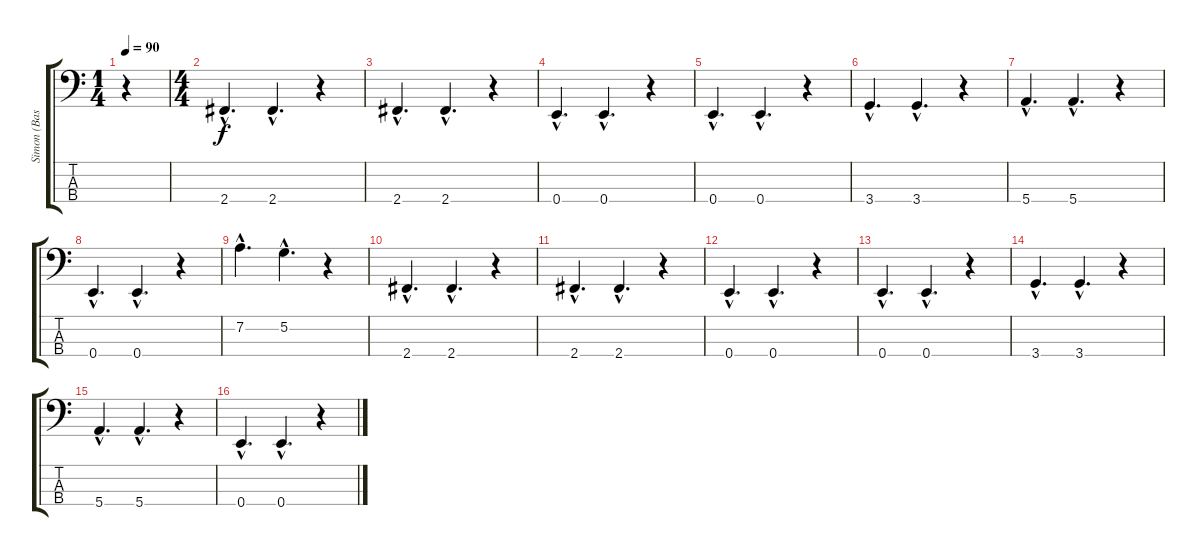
\track ("Simon (Bass)" "Simon (Bas") {instrument acousticbass}
\staff {score tabs}
\tuning (G2 D2 A1 E1) {hide}
\ts (1 4)
\tempo 90
\clef f4
\ks c
r.4{dy f instrument acousticbass} |
\ts (4 4)
2.4{hac}.4{d} 2.4{hac}.4{d} r.4 |
2.4{hac}.4{d} 2.4{hac}.4{d} r.4 |
0.4{hac}.4{d} 0.4{hac}.4{d} r.4 |
0.4{hac}.4{d} 0.4{hac}.4{d} r.4 |
3.4{hac}.4{d} 3.4{hac}.4{d} r.4 |
5.4{hac}.4{d} 5.4{hac}.4{d} r.4 |
0.4{hac}.4{d} 0.4{hac}.4{d} r.4 |
7.2{hac}.4{d} 5.2{hac}.4{d} r.4 |
2.4{hac}.4{d} 2.4{hac}.4{d} r.4 |
2.4{hac}.4{d} 2.4{hac}.4{d} r.4 |
0.4{hac}.4{d} 0.4{hac}.4{d} r.4 |
0.4{hac}.4{d} 0.4{hac}.4{d} r.4 |
3.4{hac}.4{d} 3.4{hac}.4{d} r.4 |
5.4{hac}.4{d} 5.4{hac}.4{d} r.4 |
0.4{hac}.4{d} 0.4{hac}.4{d} r.4
